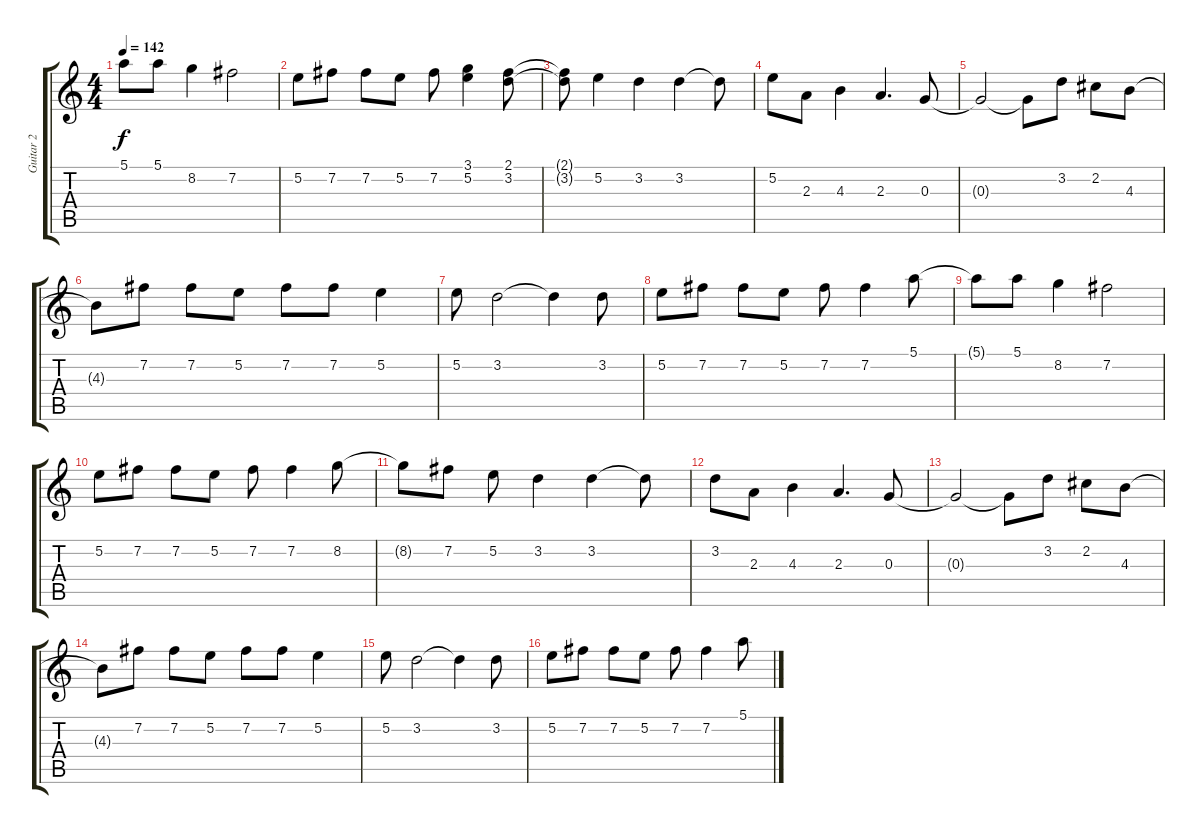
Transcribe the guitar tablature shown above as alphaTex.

\track ("Guitar 2" "Guitar 2") {instrument electricguitarclean}
\staff {score tabs}
\tuning (E4 B3 G3 D3 A2 E2) {hide}
\ts (4 4)
\tempo 142
\clef g2
\ks c
5.1{t}.8{dy f} 5.1.8 8.2.4 7.2.2 |
5.2.8 7.2.8 7.2.8 5.2.8 7.2.8 (3.1 5.2).4 (2.1 3.2).8 |
(2.1{t} 3.2{t}).8 5.2.4 3.2.4 3.2.4 3.2{t}.8 |
5.2.8 2.3.8 4.3.4 2.3.4{d} 0.3.8 |
0.3{t}.2 0.3{t}.8 3.2.8 2.2.8 4.3.8 |
4.3{t}.8 7.2.8 7.2.8 5.2.8 7.2.8 7.2.8 5.2.4 |
5.2.8 3.2.2 3.2{t}.4 3.2.8 |
5.2.8 7.2.8 7.2.8 5.2.8 7.2.8 7.2.4 5.1.8 |
5.1{t}.8 5.1.8 8.2.4 7.2.2 |
5.2.8 7.2.8 7.2.8 5.2.8 7.2.8 7.2.4 8.2.8 |
8.2{t}.8 7.2.8 5.2.8 3.2.4 3.2.4 3.2{t}.8 |
3.2.8 2.3.8 4.3.4 2.3.4{d} 0.3.8 |
0.3{t}.2 0.3{t}.8 3.2.8 2.2.8 4.3.8 |
4.3{t}.8 7.2.8 7.2.8 5.2.8 7.2.8 7.2.8 5.2.4 |
5.2.8 3.2.2 3.2{t}.4 3.2.8 |
5.2.8 7.2.8 7.2.8 5.2.8 7.2.8 7.2.4 5.1.8
